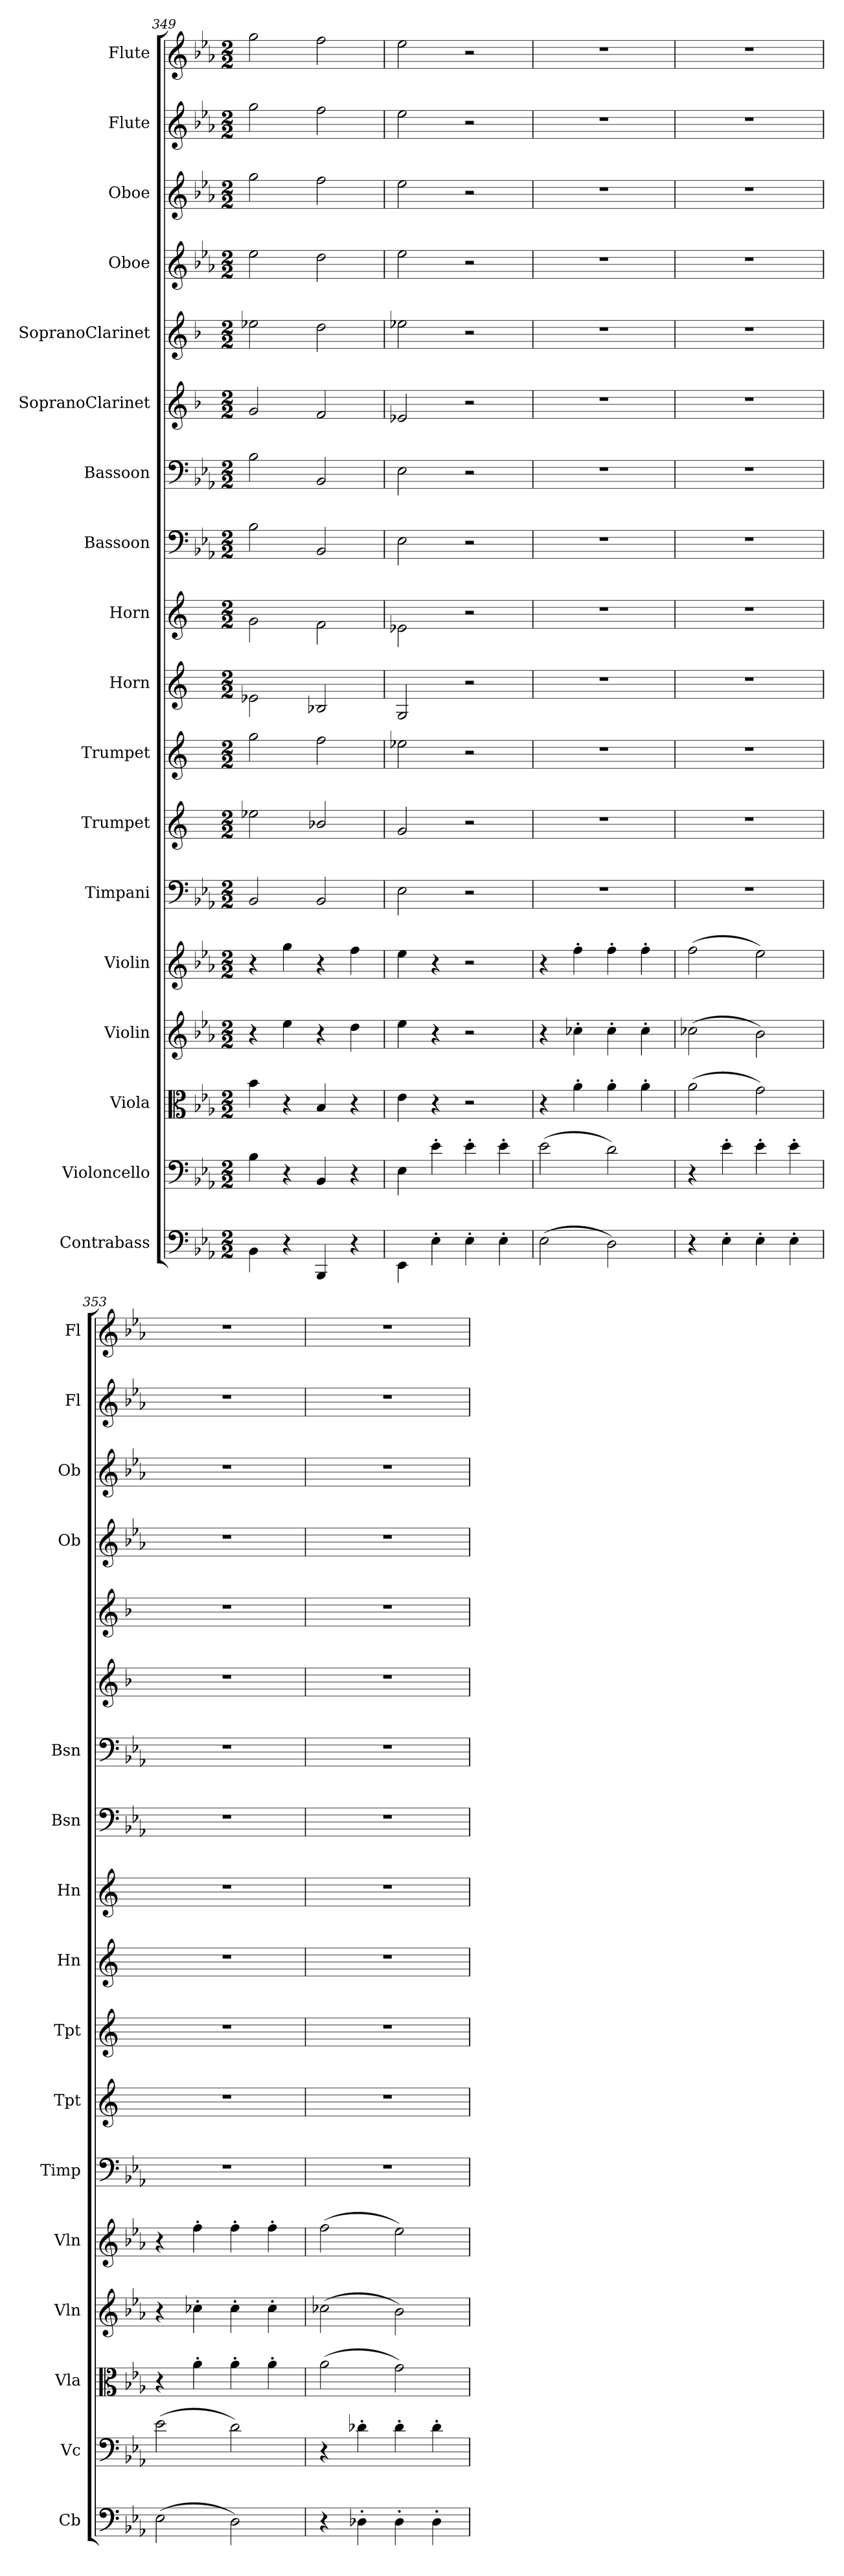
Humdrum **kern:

**kern	**kern	**kern	**kern	**kern	**kern	**kern	**kern	**kern	**kern	**kern	**kern	**kern	**kern	**kern	**kern	**kern	**kern
*part18	*part17	*part16	*part15	*part14	*part13	*part12	*part11	*part10	*part9	*part8	*part7	*part6	*part5	*part4	*part3	*part2	*part1
*staff18	*staff17	*staff16	*staff15	*staff14	*staff13	*staff12	*staff11	*staff10	*staff9	*staff8	*staff7	*staff6	*staff5	*staff4	*staff3	*staff2	*staff1
*I"Contrabass	*I"Violoncello	*I"Viola	*I"Violin	*I"Violin	*I"Timpani	*I"Trumpet	*I"Trumpet	*I"Horn	*I"Horn	*I"Bassoon	*I"Bassoon	*I"SopranoClarinet	*I"SopranoClarinet	*I"Oboe	*I"Oboe	*I"Flute	*I"Flute
*I'Cb	*I'Vc	*I'Vla	*I'Vln	*I'Vln	*I'Timp	*I'Tpt	*I'Tpt	*I'Hn	*I'Hn	*I'Bsn	*I'Bsn	*	*	*I'Ob	*I'Ob	*I'Fl	*I'Fl
*clefF4	*clefF4	*clefC3	*clefG2	*clefG2	*clefF4	*clefG2	*clefG2	*clefG2	*clefG2	*clefF4	*clefF4	*clefG2	*clefG2	*clefG2	*clefG2	*clefG2	*clefG2
*k[b-e-a-]	*k[b-e-a-]	*k[b-e-a-]	*k[b-e-a-]	*k[b-e-a-]	*k[b-e-a-]	*k[]	*k[]	*k[]	*k[]	*k[b-e-a-]	*k[b-e-a-]	*k[b-]	*k[b-]	*k[b-e-a-]	*k[b-e-a-]	*k[b-e-a-]	*k[b-e-a-]
*M2/2	*M2/2	*M2/2	*M2/2	*M2/2	*M2/2	*M2/2	*M2/2	*M2/2	*M2/2	*M2/2	*M2/2	*M2/2	*M2/2	*M2/2	*M2/2	*M2/2	*M2/2
=349	=349	=349	=349	=349	=349	=349	=349	=349	=349	=349	=349	=349	=349	=349	=349	=349	=349
4BB-\	4B-\	4b-\	4r	4r	2BB-/	2ee-X\	2gg\	2e-X\	2g\	2B-\	2B-\	2g/	2ee-X\	2ee-\	2gg\	2gg\	2gg\
4r	4r	4r	4ee-\	4gg\	.	.	.	.	.	.	.	.	.	.	.	.	.
4BBB-/	4BB-/	4B-/	4r	4r	2BB-/	2b-X/	2ff\	2B-X/	2f\	2BB-/	2BB-/	2f/	2dd\	2dd\	2ff\	2ff\	2ff\
4r	4r	4r	4dd\	4ff\	.	.	.	.	.	.	.	.	.	.	.	.	.
=350	=350	=350	=350	=350	=350	=350	=350	=350	=350	=350	=350	=350	=350	=350	=350	=350	=350
4EE-\	4E-\	4e-\	4ee-\	4ee-\	2E-\	2g/	2ee-X\	2G/	2e-X\	2E-\	2E-\	2e-X/	2ee-X\	2ee-\	2ee-\	2ee-\	2ee-\
4E-'\	4e-'\	4r	4r	4r	.	.	.	.	.	.	.	.	.	.	.	.	.
4E-'\	4e-'\	2r	2r	2r	2r	2r	2r	2r	2r	2r	2r	2r	2r	2r	2r	2r	2r
4E-'\	4e-'\	.	.	.	.	.	.	.	.	.	.	.	.	.	.	.	.
=351	=351	=351	=351	=351	=351	=351	=351	=351	=351	=351	=351	=351	=351	=351	=351	=351	=351
(2E-\	(2e-\	4r	4r	4r	1r	1r	1r	1r	1r	1r	1r	1r	1r	1r	1r	1r	1r
.	.	4a-'\	4cc-X'\	4ff'\	.	.	.	.	.	.	.	.	.	.	.	.	.
2D\)	2d\)	4a-'\	4cc-'\	4ff'\	.	.	.	.	.	.	.	.	.	.	.	.	.
.	.	4a-'\	4cc-'\	4ff'\	.	.	.	.	.	.	.	.	.	.	.	.	.
=352	=352	=352	=352	=352	=352	=352	=352	=352	=352	=352	=352	=352	=352	=352	=352	=352	=352
4r	4r	(2a-\	(2cc-X\	(2ff\	1r	1r	1r	1r	1r	1r	1r	1r	1r	1r	1r	1r	1r
4E-'\	4e-'\	.	.	.	.	.	.	.	.	.	.	.	.	.	.	.	.
4E-'\	4e-'\	2g\)	2b-\)	2ee-\)	.	.	.	.	.	.	.	.	.	.	.	.	.
4E-'\	4e-'\	.	.	.	.	.	.	.	.	.	.	.	.	.	.	.	.
=353	=353	=353	=353	=353	=353	=353	=353	=353	=353	=353	=353	=353	=353	=353	=353	=353	=353
(2E-\	(2e-\	4r	4r	4r	1r	1r	1r	1r	1r	1r	1r	1r	1r	1r	1r	1r	1r
.	.	4a-'\	4cc-X'\	4ff'\	.	.	.	.	.	.	.	.	.	.	.	.	.
2D\)	2d\)	4a-'\	4cc-'\	4ff'\	.	.	.	.	.	.	.	.	.	.	.	.	.
.	.	4a-'\	4cc-'\	4ff'\	.	.	.	.	.	.	.	.	.	.	.	.	.
=354	=354	=354	=354	=354	=354	=354	=354	=354	=354	=354	=354	=354	=354	=354	=354	=354	=354
4r	4r	(2a-\	(2cc-X\	(2ff\	1r	1r	1r	1r	1r	1r	1r	1r	1r	1r	1r	1r	1r
4D-X'\	4d-X'\	.	.	.	.	.	.	.	.	.	.	.	.	.	.	.	.
4D-'\	4d-'\	2g\)	2b-\)	2ee-\)	.	.	.	.	.	.	.	.	.	.	.	.	.
4D-'\	4d-'\	.	.	.	.	.	.	.	.	.	.	.	.	.	.	.	.
=	=	=	=	=	=	=	=	=	=	=	=	=	=	=	=	=	=
*-	*-	*-	*-	*-	*-	*-	*-	*-	*-	*-	*-	*-	*-	*-	*-	*-	*-
